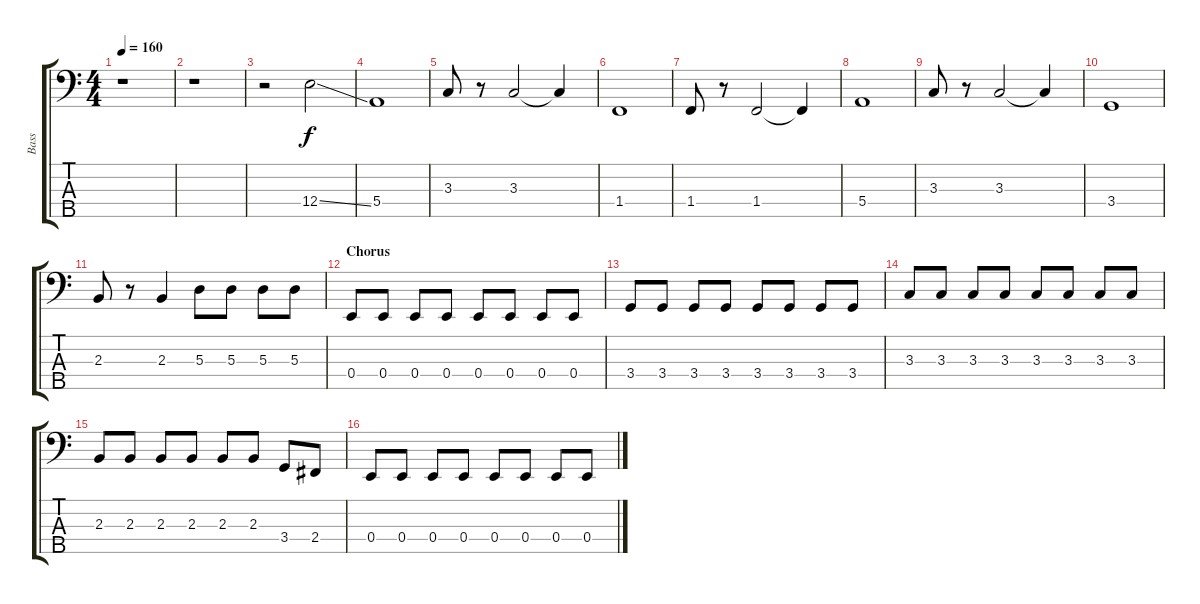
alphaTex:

\track ("Bass" "Bass") {instrument electricbasspick}
\staff {score tabs}
\tuning (G2 D2 A1 E1 B0) {hide}
\ts (4 4)
\tempo 160
\clef f4
\ks c
r.1{dy f} |
r.1 |
r.2 12.4{ss}.2 |
5.4.1 |
3.3.8 r.8 3.3.2 3.3{t}.4 |
1.4.1 |
1.4.8 r.8 1.4.2 1.4{t}.4 |
5.4.1 |
3.3.8 r.8 3.3.2 3.3{t}.4 |
3.4.1 |
2.3.8 r.8 2.3.4 5.3.8 5.3.8 5.3.8 5.3.8 |
\section ("" "Chorus")
0.4.8 0.4.8 0.4.8 0.4.8 0.4.8 0.4.8 0.4.8 0.4.8 |
3.4.8 3.4.8 3.4.8 3.4.8 3.4.8 3.4.8 3.4.8 3.4.8 |
3.3.8 3.3.8 3.3.8 3.3.8 3.3.8 3.3.8 3.3.8 3.3.8 |
2.3.8 2.3.8 2.3.8 2.3.8 2.3.8 2.3.8 3.4.8 2.4.8 |
0.4.8 0.4.8 0.4.8 0.4.8 0.4.8 0.4.8 0.4.8 0.4.8
